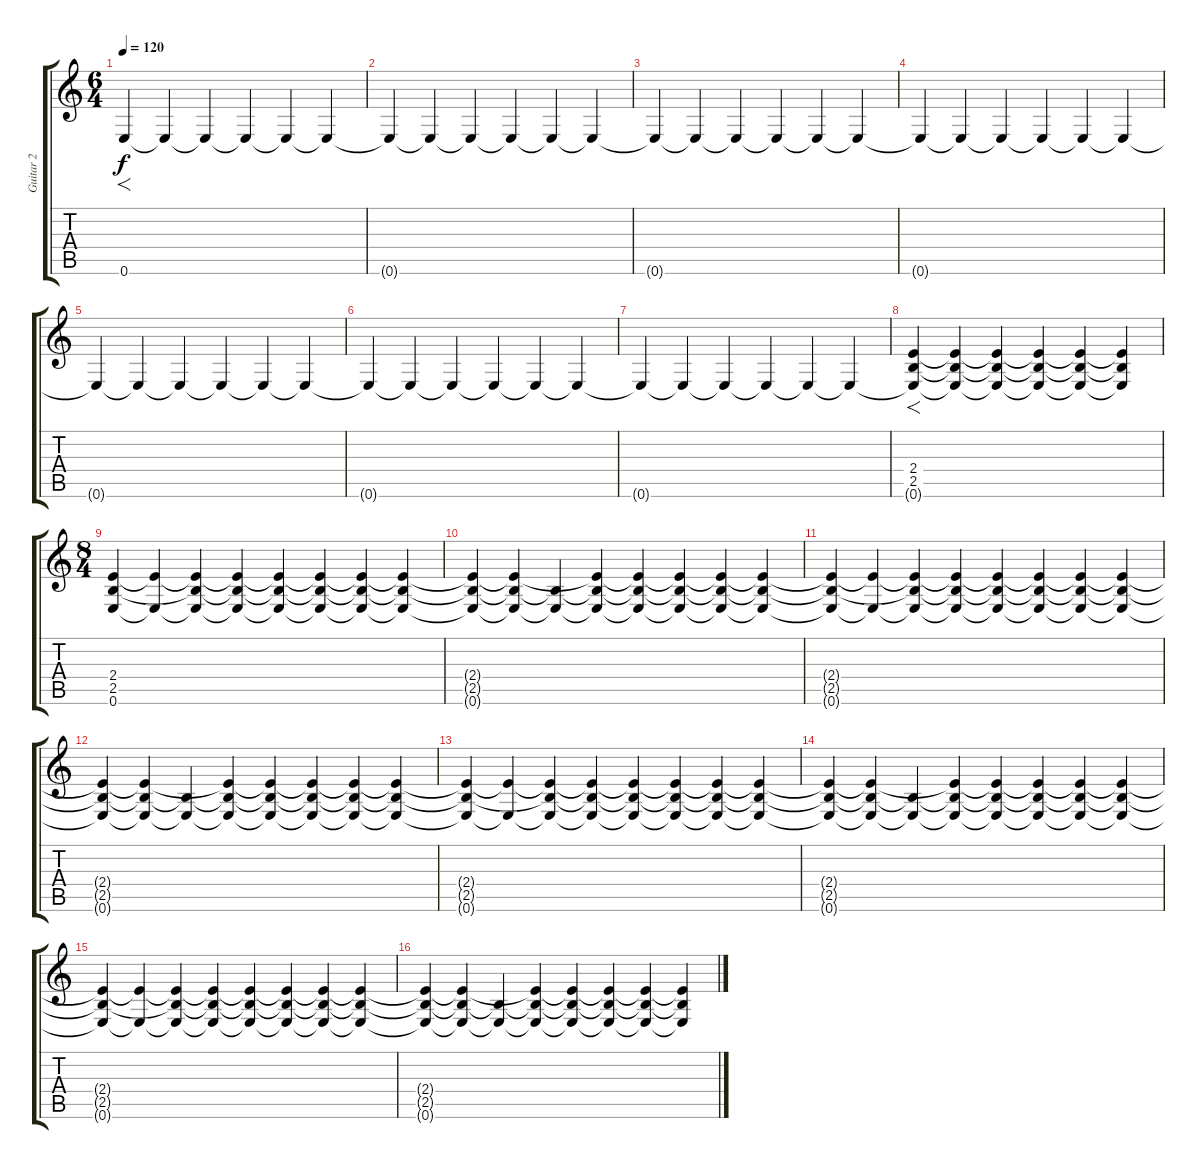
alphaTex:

\track ("Guitar 2" "Guitar 2") {instrument distortionguitar}
\staff {score tabs}
\tuning (E4 B3 G3 D3 A2 E2) {hide}
\ts (6 4)
\tempo 120
\clef g2
\ks c
0.6.4{f dy f} 0.6{t}.4 0.6{t}.4 0.6{t}.4 0.6{t}.4 0.6{t}.4 |
0.6{t}.4 0.6{t}.4 0.6{t}.4 0.6{t}.4 0.6{t}.4 0.6{t}.4 |
0.6{t}.4 0.6{t}.4 0.6{t}.4 0.6{t}.4 0.6{t}.4 0.6{t}.4 |
0.6{t}.4 0.6{t}.4 0.6{t}.4 0.6{t}.4 0.6{t}.4 0.6{t}.4 |
0.6{t}.4 0.6{t}.4 0.6{t}.4 0.6{t}.4 0.6{t}.4 0.6{t}.4 |
0.6{t}.4 0.6{t}.4 0.6{t}.4 0.6{t}.4 0.6{t}.4 0.6{t}.4 |
0.6{t}.4 0.6{t}.4 0.6{t}.4 0.6{t}.4 0.6{t}.4 0.6{t}.4 |
(2.4 2.5 0.6{t}).4{f} (2.4{t} 2.5{t} 0.6{t}).4 (2.4{t} 2.5{t} 0.6{t}).4 (2.4{t} 2.5{t} 0.6{t}).4 (2.4{t} 2.5{t} 0.6{t}).4 (2.4{t} 2.5{t} 0.6{t}).4 |
\ts (8 4)
(2.4 2.5 0.6).4 (2.4{t} 0.6{t}).4 (2.4{t} 2.5{t} 0.6{t}).4 (2.4{t} 2.5{t} 0.6{t}).4 (2.4{t} 2.5{t} 0.6{t}).4 (2.4{t} 2.5{t} 0.6{t}).4 (2.4{t} 2.5{t} 0.6{t}).4 (2.4{t} 2.5{t} 0.6{t}).4 |
(2.4{t} 2.5{t} 0.6{t}).4 (2.4{t} 2.5{t} 0.6{t}).4 (2.5{t} 0.6{t}).4 (2.4{t} 2.5{t} 0.6{t}).4 (2.4{t} 2.5{t} 0.6{t}).4 (2.4{t} 2.5{t} 0.6{t}).4 (2.4{t} 2.5{t} 0.6{t}).4 (2.4{t} 2.5{t} 0.6{t}).4 |
(2.4{t} 2.5{t} 0.6{t}).4 (2.4{t} 0.6{t}).4 (2.4{t} 2.5{t} 0.6{t}).4 (2.4{t} 2.5{t} 0.6{t}).4 (2.4{t} 2.5{t} 0.6{t}).4 (2.4{t} 2.5{t} 0.6{t}).4 (2.4{t} 2.5{t} 0.6{t}).4 (2.4{t} 2.5{t} 0.6{t}).4 |
(2.4{t} 2.5{t} 0.6{t}).4 (2.4{t} 2.5{t} 0.6{t}).4 (2.5{t} 0.6{t}).4 (2.4{t} 2.5{t} 0.6{t}).4 (2.4{t} 2.5{t} 0.6{t}).4 (2.4{t} 2.5{t} 0.6{t}).4 (2.4{t} 2.5{t} 0.6{t}).4 (2.4{t} 2.5{t} 0.6{t}).4 |
(2.4{t} 2.5{t} 0.6{t}).4 (2.4{t} 0.6{t}).4 (2.4{t} 2.5{t} 0.6{t}).4 (2.4{t} 2.5{t} 0.6{t}).4 (2.4{t} 2.5{t} 0.6{t}).4 (2.4{t} 2.5{t} 0.6{t}).4 (2.4{t} 2.5{t} 0.6{t}).4 (2.4{t} 2.5{t} 0.6{t}).4 |
(2.4{t} 2.5{t} 0.6{t}).4 (2.4{t} 2.5{t} 0.6{t}).4 (2.5{t} 0.6{t}).4 (2.4{t} 2.5{t} 0.6{t}).4 (2.4{t} 2.5{t} 0.6{t}).4 (2.4{t} 2.5{t} 0.6{t}).4 (2.4{t} 2.5{t} 0.6{t}).4 (2.4{t} 2.5{t} 0.6{t}).4 |
(2.4{t} 2.5{t} 0.6{t}).4 (2.4{t} 0.6{t}).4 (2.4{t} 2.5{t} 0.6{t}).4 (2.4{t} 2.5{t} 0.6{t}).4 (2.4{t} 2.5{t} 0.6{t}).4 (2.4{t} 2.5{t} 0.6{t}).4 (2.4{t} 2.5{t} 0.6{t}).4 (2.4{t} 2.5{t} 0.6{t}).4 |
(2.4{t} 2.5{t} 0.6{t}).4 (2.4{t} 2.5{t} 0.6{t}).4 (2.5{t} 0.6{t}).4 (2.4{t} 2.5{t} 0.6{t}).4 (2.4{t} 2.5{t} 0.6{t}).4 (2.4{t} 2.5{t} 0.6{t}).4 (2.4{t} 2.5{t} 0.6{t}).4 (2.4{t} 2.5{t} 0.6{t}).4
